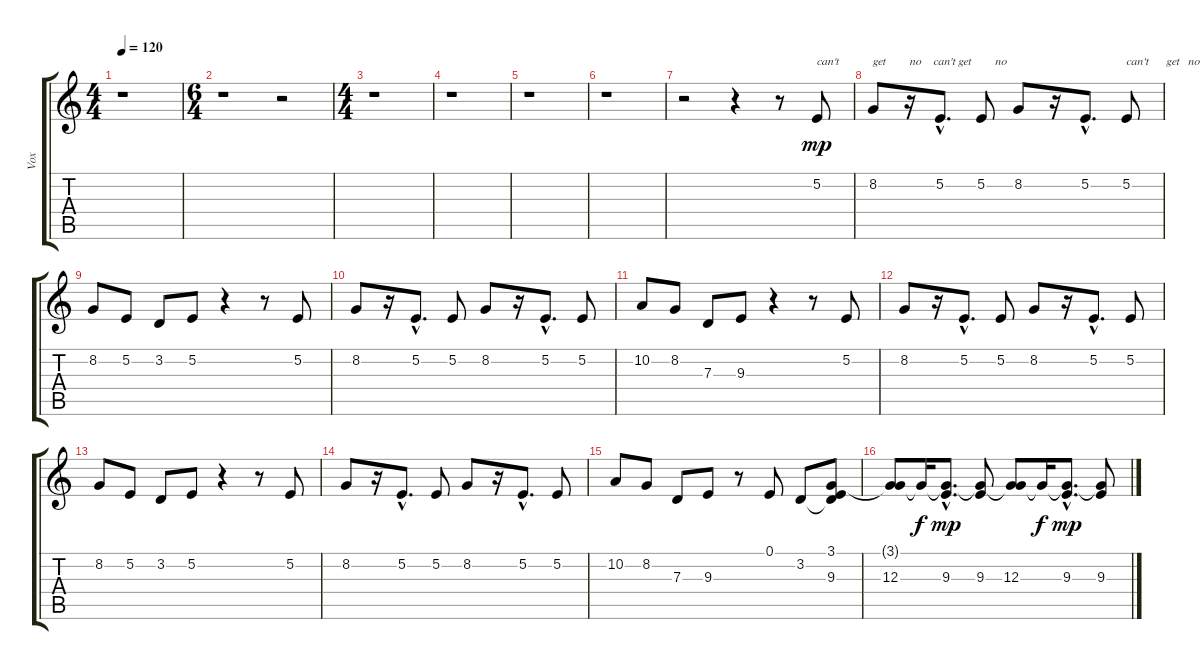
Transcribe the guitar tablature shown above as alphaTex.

\track ("Vox" "Vox") {instrument cello}
\staff {score tabs}
\tuning (E4 B3 G3 D3 A2 E2) {hide}
\ts (4 4)
\tempo 120
\clef g2
\ks c
r.1{dy f} |
\ts (6 4)
r.1 r.2 |
\ts (4 4)
r.1 |
r.1 |
r.1 |
r.1 |
r.2 r.4 r.8 5.2.8{txt "can't" dy mp} |
8.2.8{txt "get        no    can't get        no"} r.16 5.2{hac}.8{d} 5.2.8 8.2.8 r.16 5.2{hac}.8{d} 5.2.8{txt "can't      get   no    release...."} |
8.2.8 5.2.8 3.2.8 5.2.8 r.4 r.8 5.2.8 |
8.2.8 r.16 5.2{hac}.8{d} 5.2.8 8.2.8 r.16 5.2{hac}.8{d} 5.2.8 |
10.2.8 8.2.8 7.3.8 9.3.8 r.4 r.8 5.2.8 |
8.2.8 r.16 5.2{hac}.8{d} 5.2.8 8.2.8 r.16 5.2{hac}.8{d} 5.2.8 |
8.2.8 5.2.8 3.2.8 5.2.8 r.4 r.8 5.2.8 |
8.2.8 r.16 5.2{hac}.8{d} 5.2.8 8.2.8 r.16 5.2{hac}.8{d} 5.2.8 |
10.2.8 8.2.8 7.3.8 9.3.8 r.8 0.1.8 3.2.8 (3.1 3.2{t} 9.3).8 |
(3.1{t} 12.3).8 3.1{t}.16{dy f} (3.1{hac t} 9.3{hac}).8{d dy mp} (3.1{t} 9.3).8 (3.1{t} 12.3).8 3.1{t}.16{dy f} (3.1{hac t} 9.3{hac}).8{d dy mp} (3.1{t} 9.3).8
